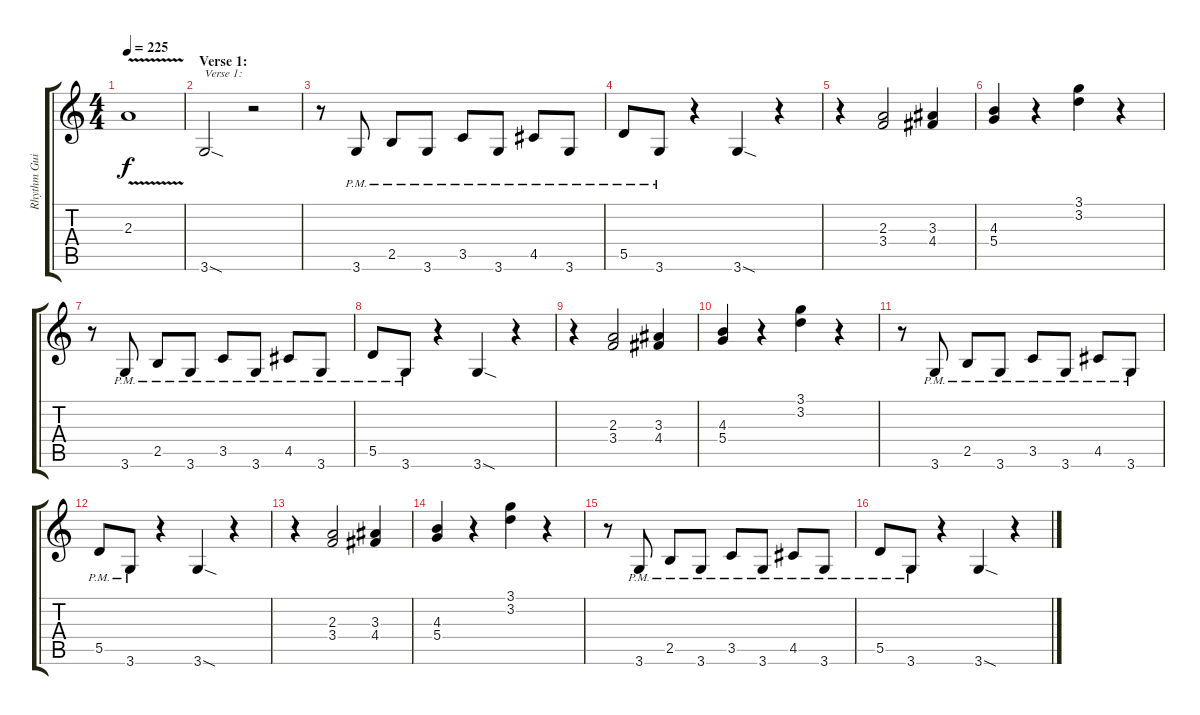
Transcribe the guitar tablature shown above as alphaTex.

\track ("Rhythm Guitar 1" "Rhythm Gui") {instrument distortionguitar}
\staff {score tabs}
\tuning (E4 B3 G3 D3 A2 E2) {hide}
\ts (4 4)
\tempo 225
\clef g2
\ks c
2.3{v}.1{dy f} |
\section ("" "Verse 1:")
3.6{sod}.2{txt "Verse 1:"} r.2 |
r.8 3.6{pm}.8 2.5{pm}.8 3.6{pm}.8 3.5{pm}.8 3.6{pm}.8 4.5{pm}.8 3.6{pm}.8 |
5.5{pm}.8 3.6{pm}.8 r.4 3.6{sod}.4 r.4 |
r.4 (2.3 3.4).2 (3.3 4.4).4 |
(4.3 5.4).4 r.4 (3.1 3.2).4 r.4 |
r.8 3.6{pm}.8 2.5{pm}.8 3.6{pm}.8 3.5{pm}.8 3.6{pm}.8 4.5{pm}.8 3.6{pm}.8 |
5.5{pm}.8 3.6{pm}.8 r.4 3.6{sod}.4 r.4 |
r.4 (2.3 3.4).2 (3.3 4.4).4 |
(4.3 5.4).4 r.4 (3.1 3.2).4 r.4 |
r.8 3.6{pm}.8 2.5{pm}.8 3.6{pm}.8 3.5{pm}.8 3.6{pm}.8 4.5{pm}.8 3.6{pm}.8 |
5.5{pm}.8 3.6{pm}.8 r.4 3.6{sod}.4 r.4 |
r.4 (2.3 3.4).2 (3.3 4.4).4 |
(4.3 5.4).4 r.4 (3.1 3.2).4 r.4 |
r.8 3.6{pm}.8 2.5{pm}.8 3.6{pm}.8 3.5{pm}.8 3.6{pm}.8 4.5{pm}.8 3.6{pm}.8 |
5.5{pm}.8 3.6{pm}.8 r.4 3.6{sod}.4 r.4
